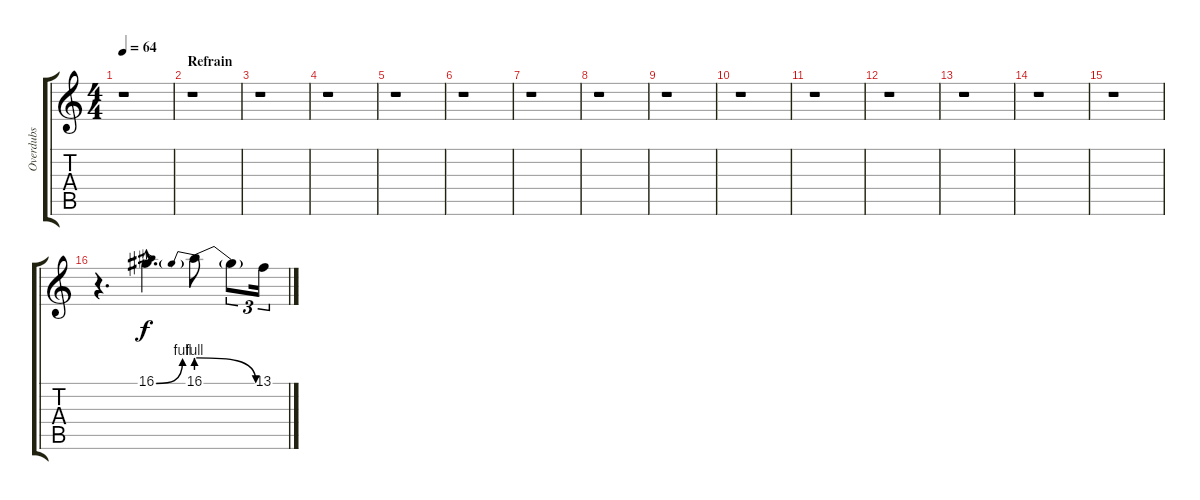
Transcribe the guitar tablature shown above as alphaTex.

\track ("Overdubs" "Overdubs") {instrument lead5charang}
\staff {score tabs}
\tuning (E4 B3 G3 D3 A2 E2) {hide}
\ts (4 4)
\tempo 64
\clef g2
\ks c
r.1{dy f} |
\section ("" "Refrain")
r.1 |
r.1 |
r.1 |
r.1 |
r.1 |
r.1 |
r.1 |
r.1 |
r.1 |
r.1 |
r.1 |
r.1 |
r.1 |
r.1 |
r.4{d} 16.1{be (bend 0 0 60 4) hac}.4{d} 16.1{be (prebendrelease 0 4 60 0)}.8 16.1{t}.8{tu (3 2)} 13.1.16{tu (3 2)}
